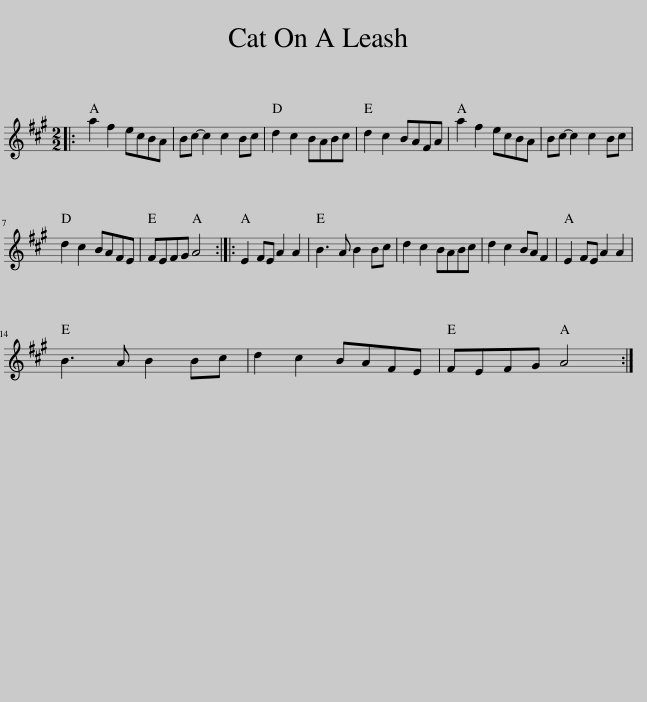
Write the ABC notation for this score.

X:1
L:1/8
M:2/2
I:linebreak $
K:A
V:1 treble
V:1
|: a2 f2 ecBA | Bc- c2 c2 Bc | d2 c2 BABc | d2 c2 BAFA | a2 f2 ecBA | %5
 Bc- c2 c2 Bc |$ d2 c2 BAFE | FEFG A4 :: E2 FE A2 A2 | B3 A B2 Bc | %10
 d2 c2 BABc | d2 c2 BA F2 | E2 FE A2 A2 |$ B3 A B2 Bc | d2 c2 BAFE | %15
 FEFG A4 :| %16
